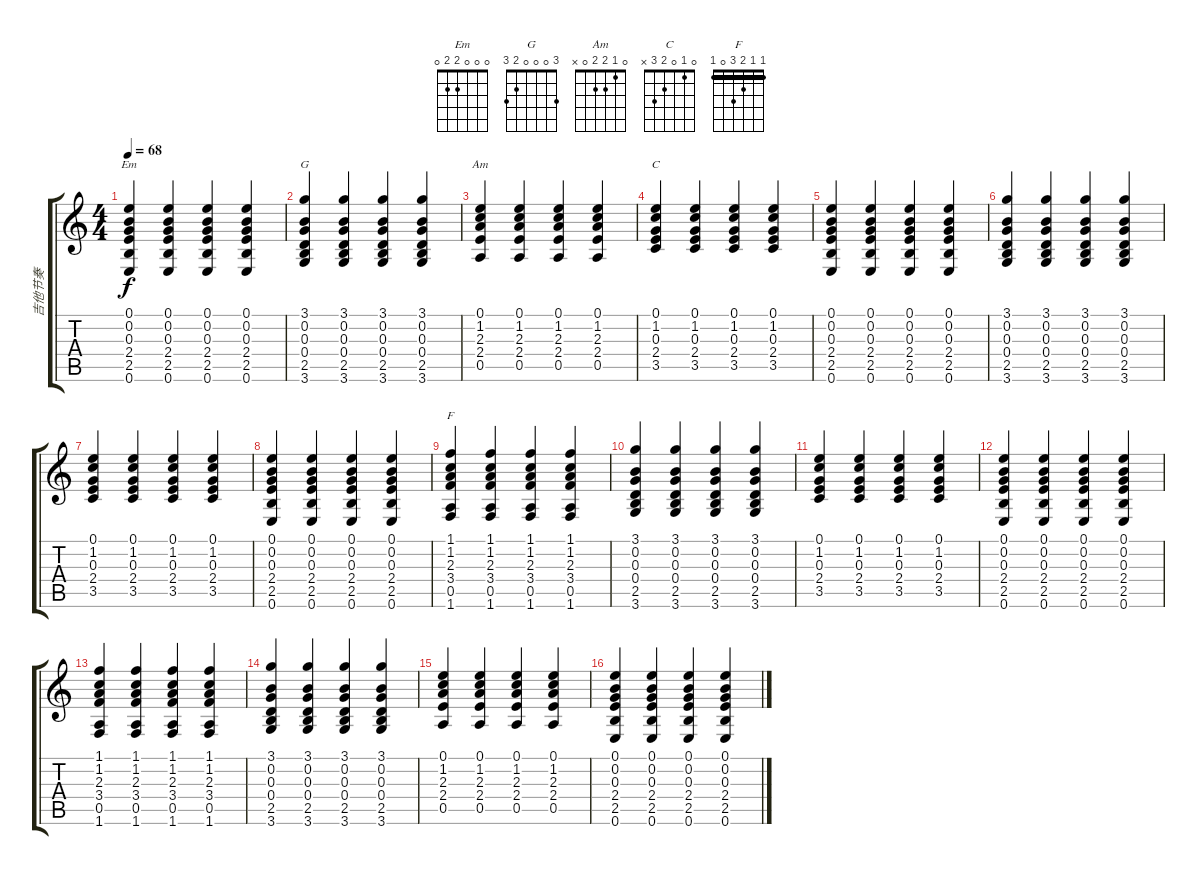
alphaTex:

\track ("吉他节奏" "吉他节奏") {instrument acousticguitarsteel}
\staff {score tabs}
\tuning (E4 B3 G3 D3 A2 E2) {hide}
\chord ("Em" 0 0 0 2 2 0)
\chord ("G" 3 0 0 0 2 3)
\chord ("Am" 0 1 2 2 0 x)
\chord ("C" 0 1 0 2 3 x)
\chord ("F" 1 1 2 3 0 1) {barre 1}
\ts (4 4)
\tempo 68
\clef g2
\ks c
(0.1 0.2 0.3 2.4 2.5 0.6).4{ch "Em" dy f} (0.1 0.2 0.3 2.4 2.5 0.6).4 (0.1 0.2 0.3 2.4 2.5 0.6).4 (0.1 0.2 0.3 2.4 2.5 0.6).4 |
(3.1 0.2 0.3 0.4 2.5 3.6).4{ch "G"} (3.1 0.2 0.3 0.4 2.5 3.6).4 (3.1 0.2 0.3 0.4 2.5 3.6).4 (3.1 0.2 0.3 0.4 2.5 3.6).4 |
(0.1 1.2 2.3 2.4 0.5).4{ch "Am"} (0.1 1.2 2.3 2.4 0.5).4 (0.1 1.2 2.3 2.4 0.5).4 (0.1 1.2 2.3 2.4 0.5).4 |
(0.1 1.2 0.3 2.4 3.5).4{ch "C"} (0.1 1.2 0.3 2.4 3.5).4 (0.1 1.2 0.3 2.4 3.5).4 (0.1 1.2 0.3 2.4 3.5).4 |
(0.1 0.2 0.3 2.4 2.5 0.6).4 (0.1 0.2 0.3 2.4 2.5 0.6).4 (0.1 0.2 0.3 2.4 2.5 0.6).4 (0.1 0.2 0.3 2.4 2.5 0.6).4 |
(3.1 0.2 0.3 0.4 2.5 3.6).4 (3.1 0.2 0.3 0.4 2.5 3.6).4 (3.1 0.2 0.3 0.4 2.5 3.6).4 (3.1 0.2 0.3 0.4 2.5 3.6).4 |
(0.1 1.2 0.3 2.4 3.5).4 (0.1 1.2 0.3 2.4 3.5).4 (0.1 1.2 0.3 2.4 3.5).4 (0.1 1.2 0.3 2.4 3.5).4 |
(0.1 0.2 0.3 2.4 2.5 0.6).4 (0.1 0.2 0.3 2.4 2.5 0.6).4 (0.1 0.2 0.3 2.4 2.5 0.6).4 (0.1 0.2 0.3 2.4 2.5 0.6).4 |
(1.1 1.2 2.3 3.4 0.5 1.6).4{ch "F"} (1.1 1.2 2.3 3.4 0.5 1.6).4 (1.1 1.2 2.3 3.4 0.5 1.6).4 (1.1 1.2 2.3 3.4 0.5 1.6).4 |
(3.1 0.2 0.3 0.4 2.5 3.6).4 (3.1 0.2 0.3 0.4 2.5 3.6).4 (3.1 0.2 0.3 0.4 2.5 3.6).4 (3.1 0.2 0.3 0.4 2.5 3.6).4 |
(0.1 1.2 0.3 2.4 3.5).4 (0.1 1.2 0.3 2.4 3.5).4 (0.1 1.2 0.3 2.4 3.5).4 (0.1 1.2 0.3 2.4 3.5).4 |
(0.1 0.2 0.3 2.4 2.5 0.6).4 (0.1 0.2 0.3 2.4 2.5 0.6).4 (0.1 0.2 0.3 2.4 2.5 0.6).4 (0.1 0.2 0.3 2.4 2.5 0.6).4 |
(1.1 1.2 2.3 3.4 0.5 1.6).4 (1.1 1.2 2.3 3.4 0.5 1.6).4 (1.1 1.2 2.3 3.4 0.5 1.6).4 (1.1 1.2 2.3 3.4 0.5 1.6).4 |
(3.1 0.2 0.3 0.4 2.5 3.6).4 (3.1 0.2 0.3 0.4 2.5 3.6).4 (3.1 0.2 0.3 0.4 2.5 3.6).4 (3.1 0.2 0.3 0.4 2.5 3.6).4 |
(0.1 1.2 2.3 2.4 0.5).4 (0.1 1.2 2.3 2.4 0.5).4 (0.1 1.2 2.3 2.4 0.5).4 (0.1 1.2 2.3 2.4 0.5).4 |
(0.1 0.2 0.3 2.4 2.5 0.6).4 (0.1 0.2 0.3 2.4 2.5 0.6).4 (0.1 0.2 0.3 2.4 2.5 0.6).4 (0.1 0.2 0.3 2.4 2.5 0.6).4
